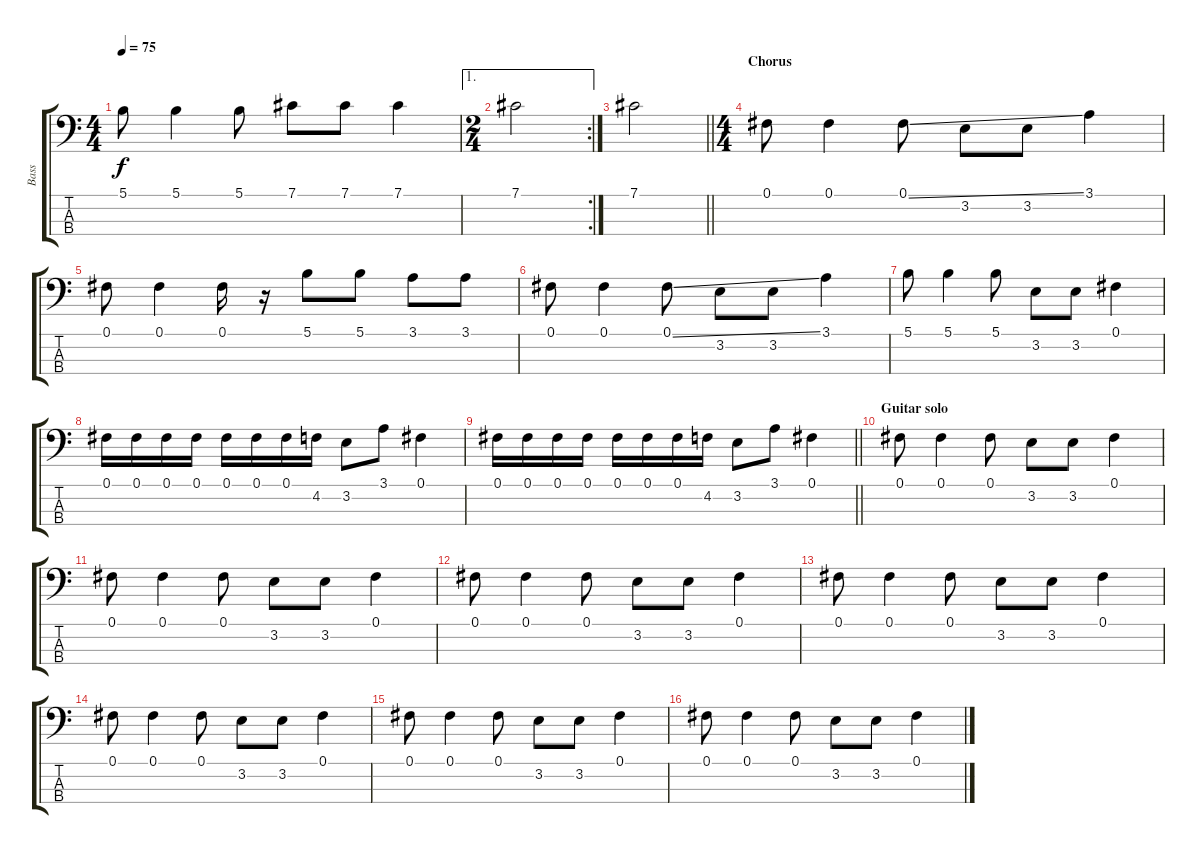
\track ("Bass" "Bass") {instrument acousticbass}
\staff {score tabs}
\tuning (Gb2 Db2 Ab1 Eb1) {hide}
\ts (4 4)
\tempo 75
\clef f4
\ks c
5.1.8{dy f} 5.1.4 5.1.8 7.1.8 7.1.8 7.1.4 |
\ae 1
\rc 2
\ts (2 4)
7.1.2 |
\barLineRight lightlight
7.1.2 |
\ts (4 4)
\section ("" "Chorus")
0.1.8 0.1.4 0.1{ss}.8 3.2.8 3.2.8 3.1.4 |
0.1.8 0.1.4 0.1.16 r.16 5.1.8 5.1.8 3.1.8 3.1.8 |
0.1.8 0.1.4 0.1{ss}.8 3.2.8 3.2.8 3.1.4 |
5.1.8 5.1.4 5.1.8 3.2.8 3.2.8 0.1.4 |
0.1.16 0.1.16 0.1.16 0.1.16 0.1.16 0.1.16 0.1.16 4.2.16 3.2.8 3.1.8 0.1.4 |
\barLineRight lightlight
0.1.16 0.1.16 0.1.16 0.1.16 0.1.16 0.1.16 0.1.16 4.2.16 3.2.8 3.1.8 0.1.4 |
\section ("" "Guitar solo")
0.1.8 0.1.4 0.1.8 3.2.8 3.2.8 0.1.4 |
0.1.8 0.1.4 0.1.8 3.2.8 3.2.8 0.1.4 |
0.1.8 0.1.4 0.1.8 3.2.8 3.2.8 0.1.4 |
0.1.8 0.1.4 0.1.8 3.2.8 3.2.8 0.1.4 |
0.1.8 0.1.4 0.1.8 3.2.8 3.2.8 0.1.4 |
0.1.8 0.1.4 0.1.8 3.2.8 3.2.8 0.1.4 |
0.1.8 0.1.4 0.1.8 3.2.8 3.2.8 0.1.4
